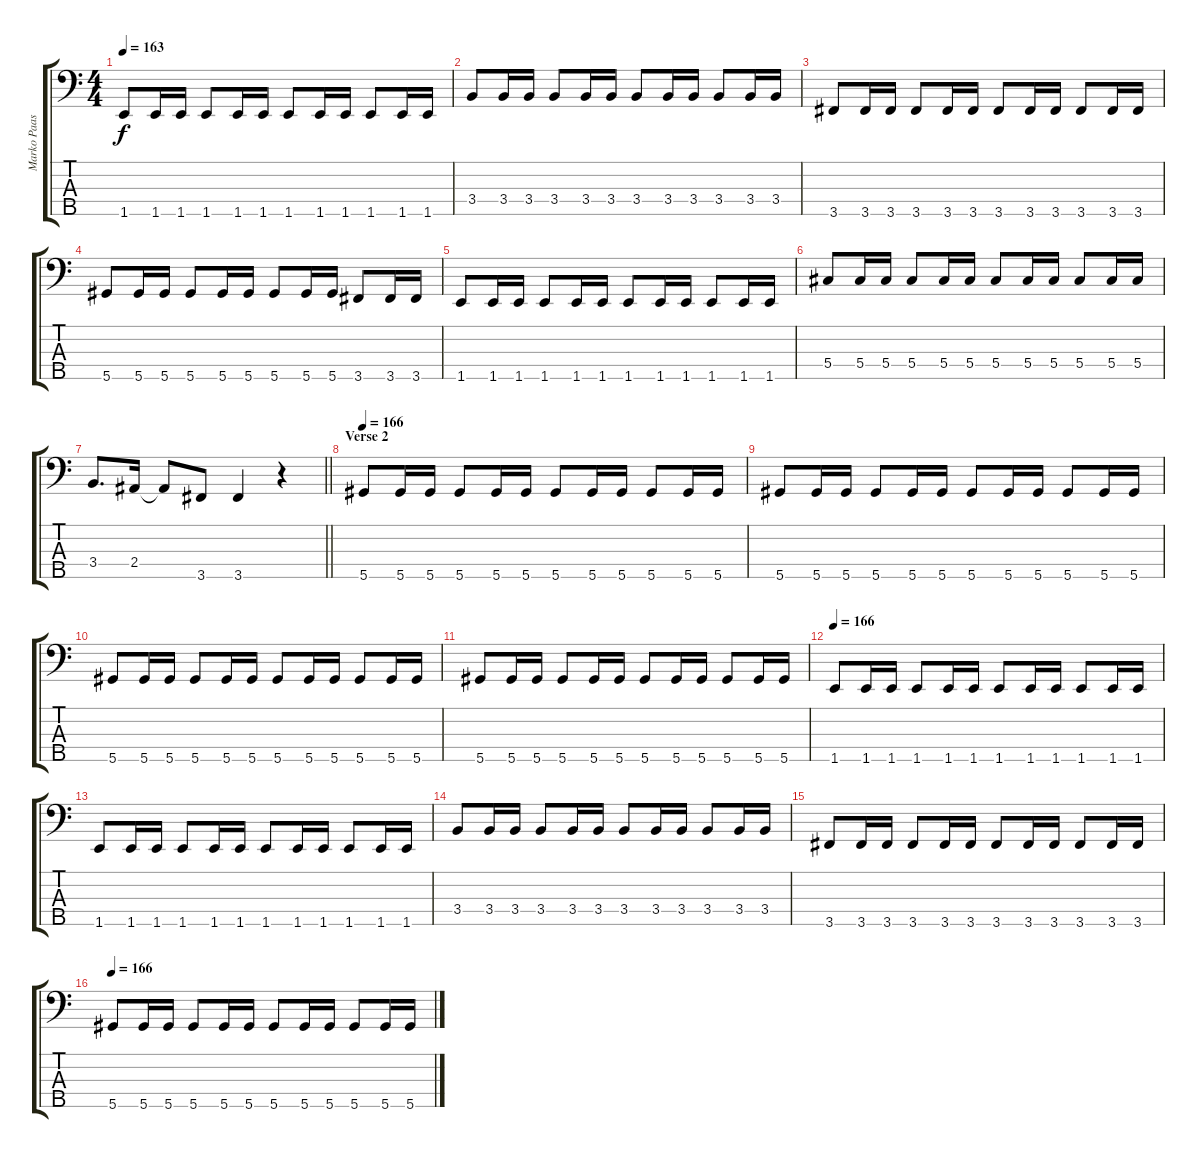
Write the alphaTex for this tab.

\track ("Marko Paasikoski" "Marko Paas") {instrument electricbasspick}
\staff {score tabs}
\tuning (B2 Gb2 Db2 Ab1 Eb1) {hide}
\ts (4 4)
\tempo 163
\clef f4
\ks c
1.5.8{dy f} 1.5.16 1.5.16 1.5.8 1.5.16 1.5.16 1.5.8 1.5.16 1.5.16 1.5.8 1.5.16 1.5.16 |
3.4.8 3.4.16 3.4.16 3.4.8 3.4.16 3.4.16 3.4.8 3.4.16 3.4.16 3.4.8 3.4.16 3.4.16 |
3.5.8 3.5.16 3.5.16 3.5.8 3.5.16 3.5.16 3.5.8 3.5.16 3.5.16 3.5.8 3.5.16 3.5.16 |
5.5.8 5.5.16 5.5.16 5.5.8 5.5.16 5.5.16 5.5.8 5.5.16 5.5.16 3.5.8 3.5.16 3.5.16 |
1.5.8 1.5.16 1.5.16 1.5.8 1.5.16 1.5.16 1.5.8 1.5.16 1.5.16 1.5.8 1.5.16 1.5.16 |
5.4.8 5.4.16 5.4.16 5.4.8 5.4.16 5.4.16 5.4.8 5.4.16 5.4.16 5.4.8 5.4.16 5.4.16 |
\barLineRight lightlight
3.4.8{d} 2.4.16 2.4{t}.8 3.5.8 3.5.4 r.4 |
\section ("" "Verse 2")
\tempo 163
\tempo 166
5.5.8 5.5.16 5.5.16 5.5.8 5.5.16 5.5.16 5.5.8 5.5.16 5.5.16 5.5.8 5.5.16 5.5.16 |
5.5.8 5.5.16 5.5.16 5.5.8 5.5.16 5.5.16 5.5.8 5.5.16 5.5.16 5.5.8 5.5.16 5.5.16 |
5.5.8 5.5.16 5.5.16 5.5.8 5.5.16 5.5.16 5.5.8 5.5.16 5.5.16 5.5.8 5.5.16 5.5.16 |
5.5.8 5.5.16 5.5.16 5.5.8 5.5.16 5.5.16 5.5.8 5.5.16 5.5.16 5.5.8 5.5.16 5.5.16 |
\tempo 166
1.5.8 1.5.16 1.5.16 1.5.8 1.5.16 1.5.16 1.5.8 1.5.16 1.5.16 1.5.8 1.5.16 1.5.16 |
1.5.8 1.5.16 1.5.16 1.5.8 1.5.16 1.5.16 1.5.8 1.5.16 1.5.16 1.5.8 1.5.16 1.5.16 |
3.4.8 3.4.16 3.4.16 3.4.8 3.4.16 3.4.16 3.4.8 3.4.16 3.4.16 3.4.8 3.4.16 3.4.16 |
3.5.8 3.5.16 3.5.16 3.5.8 3.5.16 3.5.16 3.5.8 3.5.16 3.5.16 3.5.8 3.5.16 3.5.16 |
\tempo 166
5.5.8 5.5.16 5.5.16 5.5.8 5.5.16 5.5.16 5.5.8 5.5.16 5.5.16 5.5.8 5.5.16 5.5.16
